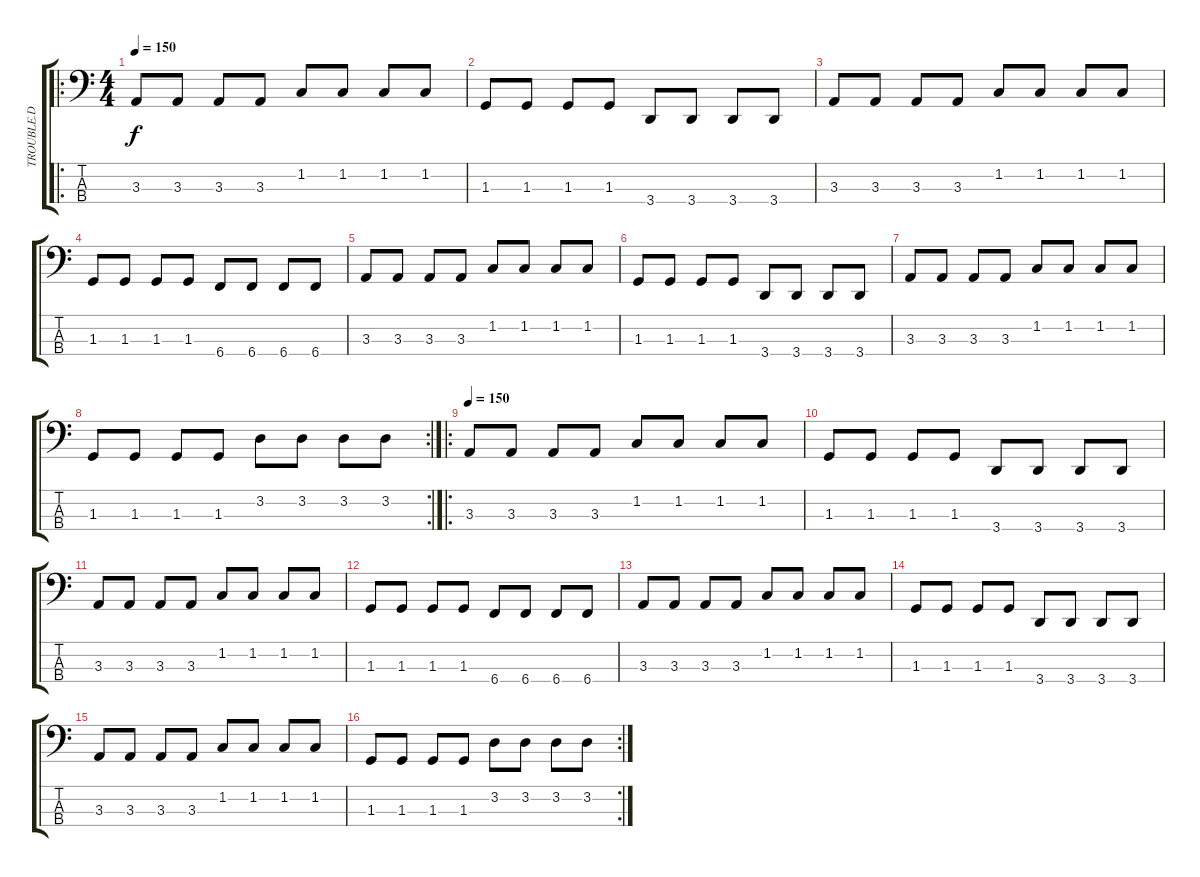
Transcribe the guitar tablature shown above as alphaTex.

\track ("TROUBLE.D" "TROUBLE.D") {instrument electricbasspick}
\staff {score tabs}
\tuning (E2 B1 Gb1 B0) {hide}
\ro
\ts (4 4)
\tempo 150
\clef f4
\ks c
3.3.8{dy f} 3.3.8 3.3.8 3.3.8 1.2.8 1.2.8 1.2.8 1.2.8 |
1.3.8 1.3.8 1.3.8 1.3.8 3.4.8 3.4.8 3.4.8 3.4.8 |
3.3.8 3.3.8 3.3.8 3.3.8 1.2.8 1.2.8 1.2.8 1.2.8 |
1.3.8 1.3.8 1.3.8 1.3.8 6.4.8 6.4.8 6.4.8 6.4.8 |
3.3.8 3.3.8 3.3.8 3.3.8 1.2.8 1.2.8 1.2.8 1.2.8 |
1.3.8 1.3.8 1.3.8 1.3.8 3.4.8 3.4.8 3.4.8 3.4.8 |
3.3.8 3.3.8 3.3.8 3.3.8 1.2.8 1.2.8 1.2.8 1.2.8 |
\rc 2
1.3.8 1.3.8 1.3.8 1.3.8 3.2.8 3.2.8 3.2.8 3.2.8 |
\ro
\tempo 150
3.3.8 3.3.8 3.3.8 3.3.8 1.2.8 1.2.8 1.2.8 1.2.8 |
1.3.8 1.3.8 1.3.8 1.3.8 3.4.8 3.4.8 3.4.8 3.4.8 |
3.3.8 3.3.8 3.3.8 3.3.8 1.2.8 1.2.8 1.2.8 1.2.8 |
1.3.8 1.3.8 1.3.8 1.3.8 6.4.8 6.4.8 6.4.8 6.4.8 |
3.3.8 3.3.8 3.3.8 3.3.8 1.2.8 1.2.8 1.2.8 1.2.8 |
1.3.8 1.3.8 1.3.8 1.3.8 3.4.8 3.4.8 3.4.8 3.4.8 |
3.3.8 3.3.8 3.3.8 3.3.8 1.2.8 1.2.8 1.2.8 1.2.8 |
\rc 2
1.3.8 1.3.8 1.3.8 1.3.8 3.2.8 3.2.8 3.2.8 3.2.8
